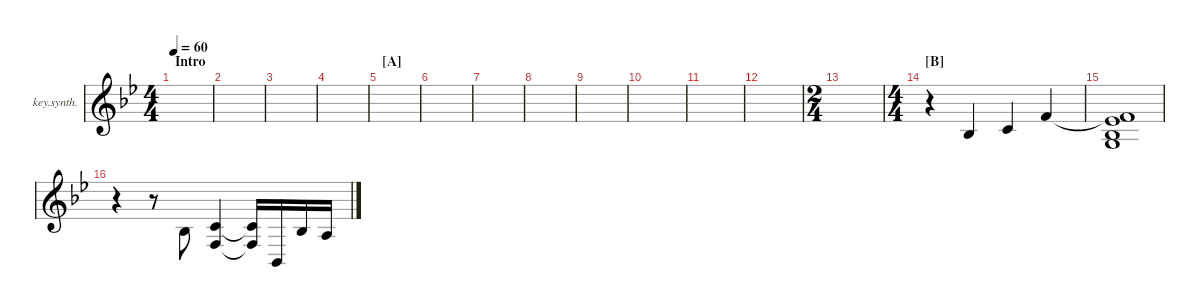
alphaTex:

\defaultSystemsLayout 4
\hideDynamics
\bracketExtendMode nobrackets
\firstSystemTrackNameOrientation horizontal
\otherSystemsTrackNameOrientation horizontal
\track ("Key Synthesizer" "key.synth.") {instrument pad2warm}
\staff {score}
\tuning (E4 B3 G3 D3 A2 E2)
\ts (4 4)
\section ("" "Intro")
\tempo 60
\clef g2
\ks bb
|
|
|
|
\section ("A" "")
|
|
|
|
|
|
|
|
\ts (2 4)
\beaming (8 2 2)
|
\ts (4 4)
\section ("B" "")
r.4{beam Down} 3.3{acc b}.4{beam Up} 1.2{acc forcenatural}.4{beam Up} 1.1{acc forcenatural}.4{beam Up} |
(1.1{t acc forcenatural} 4.2{acc b} 3.3{acc b} 5.4{acc forcenatural}).1{beam Up} |
r.4{beam Down} r.8{beam Down} 3.3{acc b}.8{beam Up} (1.2{acc forcenatural} 3.4{acc forcenatural}).4{beam Up} (1.2{t acc forcenatural} 3.4{t acc forcenatural}).16{beam Up} 1.5{acc b}.16{beam Up} 3.3{acc b}.16{beam Up} 2.3{acc forcenatural}.16{beam Up}
